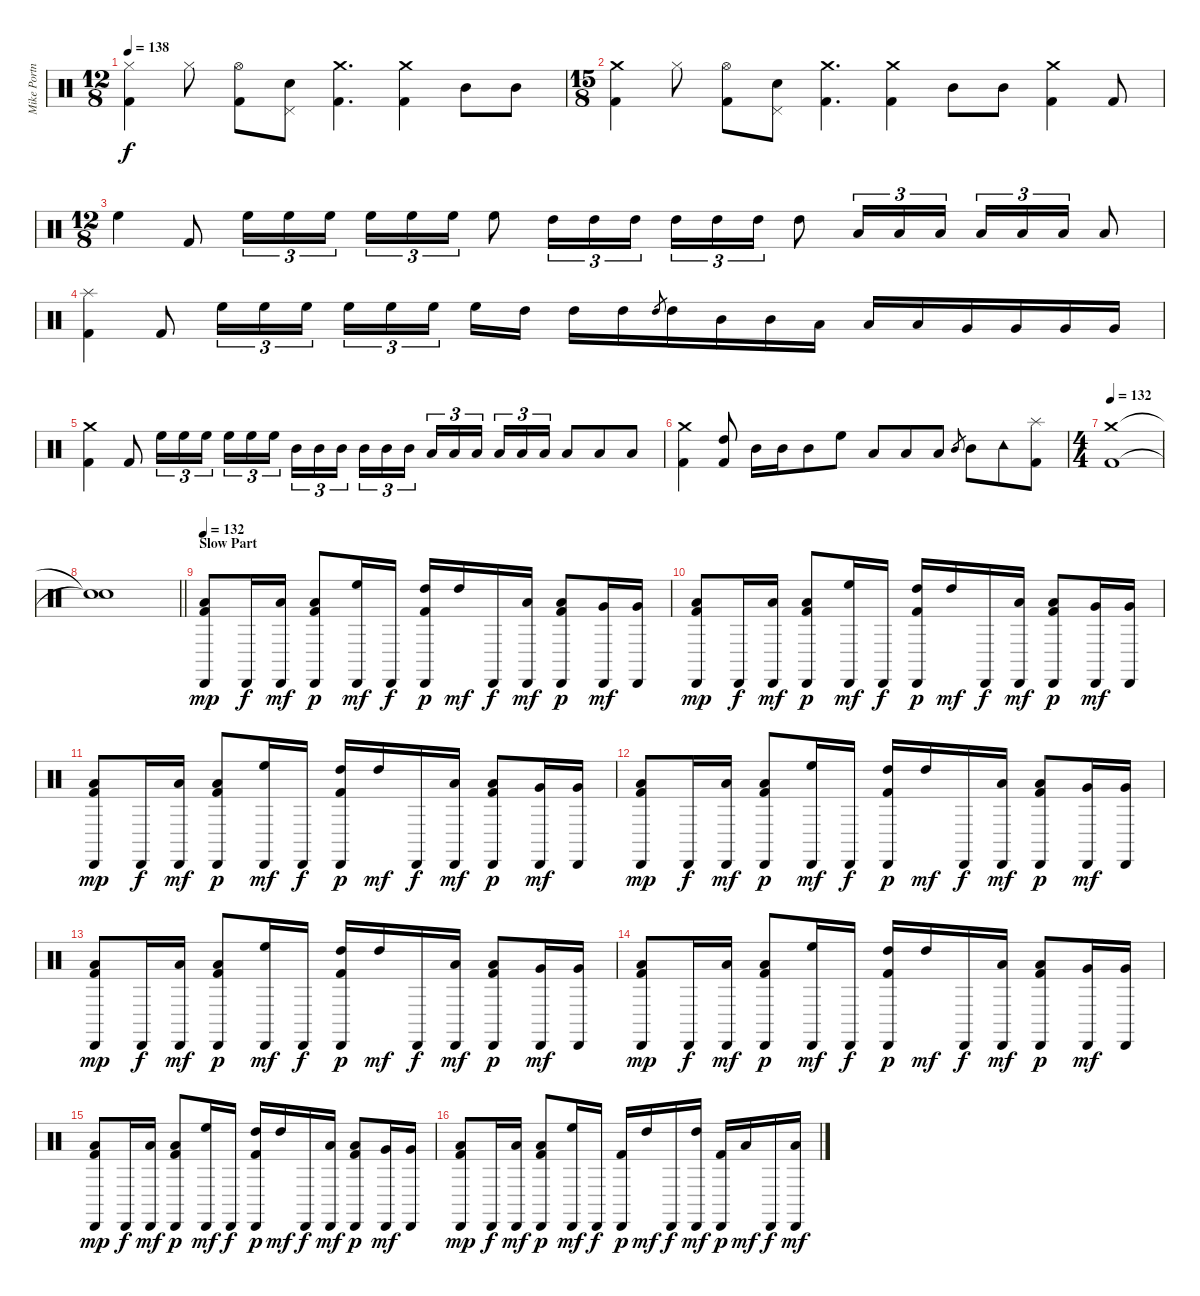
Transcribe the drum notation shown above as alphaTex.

\track ("Mike Portnoy" "Mike Portn") {instrument percussion}
\staff {score}
\articulation defaults
\ts (12 8)
\tempo 138
\clef neutral
\ks c
("Hi-Hat (closed)" "Kick (hit) 2").4{dy f} "Hi-Hat (closed)".8 ("Hi-Hat (open)" "Kick (hit) 2").8 ("Snare (hit) 2" "Pedal Hi-Hat (hit)").8 ("Crash medium (hit)" "Kick (hit) 2").4{d} ("Crash medium (hit)" "Kick (hit) 2").4 "Mid Tom (hit)".8 "Mid Tom (hit)".8 |
\ts (15 8)
("Crash medium (hit)" "Kick (hit) 2").4 "Hi-Hat (closed)".8 ("Hi-Hat (open)" "Kick (hit) 2").8 ("Snare (hit) 2" "Pedal Hi-Hat (hit)").8 ("Crash medium (hit)" "Kick (hit) 2").4{d} ("Crash medium (hit)" "Kick (hit) 2").4 "Mid Tom (hit)".8 "Mid Tom (hit)".8 ("Crash medium (hit)" "Kick (hit) 2").4 "Kick (hit) 2".8 |
\ts (12 8)
"High Floor Tom (hit)".4 "Kick (hit) 2".8 "High Floor Tom (hit)".16{tu (3 2)} "High Floor Tom (hit)".16{tu (3 2)} "High Floor Tom (hit)".16{tu (3 2) beam splitsecondary} "High Floor Tom (hit)".16{tu (3 2)} "High Floor Tom (hit)".16{tu (3 2)} "High Floor Tom (hit)".16{tu (3 2)} "High Floor Tom (hit)".8 "High Tom (hit)".16{tu (3 2)} "High Tom (hit)".16{tu (3 2)} "High Tom (hit)".16{tu (3 2) beam splitsecondary} "High Tom (hit)".16{tu (3 2)} "High Tom (hit)".16{tu (3 2)} "High Tom (hit)".16{tu (3 2)} "High Tom (hit)".8 "Low Tom (hit)".16{tu (3 2)} "Low Tom (hit)".16{tu (3 2)} "Low Tom (hit)".16{tu (3 2) beam splitsecondary} "Low Tom (hit)".16{tu (3 2)} "Low Tom (hit)".16{tu (3 2)} "Low Tom (hit)".16{tu (3 2)} "Low Tom (hit)".8 |
("Splash (hit)" "Kick (hit) 2").4 "Kick (hit) 2".8 "High Floor Tom (hit)".16{tu (3 2)} "High Floor Tom (hit)".16{tu (3 2)} "High Floor Tom (hit)".16{tu (3 2) beam splitsecondary} "High Floor Tom (hit)".16{tu (3 2)} "High Floor Tom (hit)".16{tu (3 2)} "High Floor Tom (hit)".16{tu (3 2) beam splitsecondary} "High Floor Tom (hit)".16 "High Tom (hit)".16 "High Tom (hit)".16 "High Tom (hit)".16 "High Tom (hit)".8{gr} "High Tom (hit)".16 "Mid Tom (hit)".16 "Mid Tom (hit)".16 "Low Tom (hit)".16 "Low Tom (hit)".16 "Low Tom (hit)".16 "Very Low Tom (hit)".16 "Very Low Tom (hit)".16 "Very Low Tom (hit)".16 "Very Low Tom (hit)".16 |
("Crash medium (hit)" "Kick (hit) 2").4 "Kick (hit) 2".8 "High Floor Tom (hit)".16{tu (3 2)} "High Floor Tom (hit)".16{tu (3 2)} "High Floor Tom (hit)".16{tu (3 2) beam splitsecondary} "High Floor Tom (hit)".16{tu (3 2)} "High Floor Tom (hit)".16{tu (3 2)} "High Floor Tom (hit)".16{tu (3 2) beam splitsecondary} "Mid Tom (hit)".16{tu (3 2)} "Mid Tom (hit)".16{tu (3 2)} "Mid Tom (hit)".16{tu (3 2)} "Mid Tom (hit)".16{tu (3 2)} "Mid Tom (hit)".16{tu (3 2)} "Mid Tom (hit)".16{tu (3 2) beam splitsecondary} "Low Tom (hit)".16{tu (3 2)} "Low Tom (hit)".16{tu (3 2)} "Low Tom (hit)".16{tu (3 2) beam splitsecondary} "Low Tom (hit)".16{tu (3 2)} "Low Tom (hit)".16{tu (3 2)} "Low Tom (hit)".16{tu (3 2)} "Low Tom (hit)".8 "Low Tom (hit)".8 "Low Tom (hit)".8 |
("Crash medium (hit)" "Kick (hit) 2").4 ("High Tom (hit)" "Kick (hit) 2").8 "Mid Tom (hit)".16 "Mid Tom (hit)".16 "Mid Tom (hit)".8 "High Floor Tom (hit)".8 "Low Tom (hit)".8 "Low Tom (hit)".8 "Low Tom (hit)".8 "Mid Tom (hit)".8{gr} "Mid Tom (hit)".8 "Tambourine (hit)".8 ("Splash (hit)" "Kick (hit) 2").8 |
\ts (4 4)
\tempo 132
("Crash medium (hit)" "Kick (hit) 2").1 |
\barLineRight lightlight
("Snare (hit)"{t} "Snare (hit)"{t}).1 |
\section ("" "Slow Part")
\tempo 132
("Cabasa (hit)" "Low Floor Tom (hit)" "Kick (hit) 2").8{dy mp} "Cabasa (hit)".16{dy f} ("Cabasa (hit)" "Low Floor Tom (hit)").16{dy mf} ("Cabasa (hit)" "Low Floor Tom (hit)" "Kick (hit) 2").8{dy p} ("Cabasa (hit)" "High Floor Tom (hit)").16{dy mf} "Cabasa (hit)".16{dy f} ("Cabasa (hit)" "High Tom (hit)" "Kick (hit) 2").16{dy p} "High Tom (hit)".16{dy mf} "Cabasa (hit)".16{dy f} ("Cabasa (hit)" "Low Tom (hit)").16{dy mf} ("Cabasa (hit)" "Low Tom (hit)" "Kick (hit) 2").8{dy p} ("Cabasa (hit)" "Very Low Tom (hit)").16{dy mf} ("Cabasa (hit)" "Very Low Tom (hit)").16 |
("Cabasa (hit)" "Low Floor Tom (hit)" "Kick (hit) 2").8{dy mp} "Cabasa (hit)".16{dy f} ("Cabasa (hit)" "Low Floor Tom (hit)").16{dy mf} ("Cabasa (hit)" "Low Floor Tom (hit)" "Kick (hit) 2").8{dy p} ("Cabasa (hit)" "High Floor Tom (hit)").16{dy mf} "Cabasa (hit)".16{dy f} ("Cabasa (hit)" "High Tom (hit)" "Kick (hit) 2").16{dy p} "High Tom (hit)".16{dy mf} "Cabasa (hit)".16{dy f} ("Cabasa (hit)" "Low Tom (hit)").16{dy mf} ("Cabasa (hit)" "Low Tom (hit)" "Kick (hit) 2").8{dy p} ("Cabasa (hit)" "Very Low Tom (hit)").16{dy mf} ("Cabasa (hit)" "Very Low Tom (hit)").16 |
("Cabasa (hit)" "Low Floor Tom (hit)" "Kick (hit) 2").8{dy mp} "Cabasa (hit)".16{dy f} ("Cabasa (hit)" "Low Floor Tom (hit)").16{dy mf} ("Cabasa (hit)" "Low Floor Tom (hit)" "Kick (hit) 2").8{dy p} ("Cabasa (hit)" "High Floor Tom (hit)").16{dy mf} "Cabasa (hit)".16{dy f} ("Cabasa (hit)" "High Tom (hit)" "Kick (hit) 2").16{dy p} "High Tom (hit)".16{dy mf} "Cabasa (hit)".16{dy f} ("Cabasa (hit)" "Low Tom (hit)").16{dy mf} ("Cabasa (hit)" "Low Tom (hit)" "Kick (hit) 2").8{dy p} ("Cabasa (hit)" "Very Low Tom (hit)").16{dy mf} ("Cabasa (hit)" "Very Low Tom (hit)").16 |
("Cabasa (hit)" "Low Floor Tom (hit)" "Kick (hit) 2").8{dy mp} "Cabasa (hit)".16{dy f} ("Cabasa (hit)" "Low Floor Tom (hit)").16{dy mf} ("Cabasa (hit)" "Low Floor Tom (hit)" "Kick (hit) 2").8{dy p} ("Cabasa (hit)" "High Floor Tom (hit)").16{dy mf} "Cabasa (hit)".16{dy f} ("Cabasa (hit)" "High Tom (hit)" "Kick (hit) 2").16{dy p} "High Tom (hit)".16{dy mf} "Cabasa (hit)".16{dy f} ("Cabasa (hit)" "Low Tom (hit)").16{dy mf} ("Cabasa (hit)" "Low Tom (hit)" "Kick (hit) 2").8{dy p} ("Cabasa (hit)" "Very Low Tom (hit)").16{dy mf} ("Cabasa (hit)" "Very Low Tom (hit)").16 |
("Cabasa (hit)" "Low Floor Tom (hit)" "Kick (hit) 2").8{dy mp} "Cabasa (hit)".16{dy f} ("Cabasa (hit)" "Low Floor Tom (hit)").16{dy mf} ("Cabasa (hit)" "Low Floor Tom (hit)" "Kick (hit) 2").8{dy p} ("Cabasa (hit)" "High Floor Tom (hit)").16{dy mf} "Cabasa (hit)".16{dy f} ("Cabasa (hit)" "High Tom (hit)" "Kick (hit) 2").16{dy p} "High Tom (hit)".16{dy mf} "Cabasa (hit)".16{dy f} ("Cabasa (hit)" "Low Tom (hit)").16{dy mf} ("Cabasa (hit)" "Low Tom (hit)" "Kick (hit) 2").8{dy p} ("Cabasa (hit)" "Very Low Tom (hit)").16{dy mf} ("Cabasa (hit)" "Very Low Tom (hit)").16 |
("Cabasa (hit)" "Low Floor Tom (hit)" "Kick (hit) 2").8{dy mp} "Cabasa (hit)".16{dy f} ("Cabasa (hit)" "Low Floor Tom (hit)").16{dy mf} ("Cabasa (hit)" "Low Floor Tom (hit)" "Kick (hit) 2").8{dy p} ("Cabasa (hit)" "High Floor Tom (hit)").16{dy mf} "Cabasa (hit)".16{dy f} ("Cabasa (hit)" "High Tom (hit)" "Kick (hit) 2").16{dy p} "High Tom (hit)".16{dy mf} "Cabasa (hit)".16{dy f} ("Cabasa (hit)" "Low Tom (hit)").16{dy mf} ("Cabasa (hit)" "Low Tom (hit)" "Kick (hit) 2").8{dy p} ("Cabasa (hit)" "Very Low Tom (hit)").16{dy mf} ("Cabasa (hit)" "Very Low Tom (hit)").16 |
("Cabasa (hit)" "Low Floor Tom (hit)" "Kick (hit) 2").8{dy mp} "Cabasa (hit)".16{dy f} ("Cabasa (hit)" "Low Floor Tom (hit)").16{dy mf} ("Cabasa (hit)" "Low Floor Tom (hit)" "Kick (hit) 2").8{dy p} ("Cabasa (hit)" "High Floor Tom (hit)").16{dy mf} "Cabasa (hit)".16{dy f} ("Cabasa (hit)" "High Tom (hit)" "Kick (hit) 2").16{dy p} "High Tom (hit)".16{dy mf} "Cabasa (hit)".16{dy f} ("Cabasa (hit)" "Low Tom (hit)").16{dy mf} ("Cabasa (hit)" "Low Tom (hit)" "Kick (hit) 2").8{dy p} ("Cabasa (hit)" "Very Low Tom (hit)").16{dy mf} ("Cabasa (hit)" "Very Low Tom (hit)").16 |
("Cabasa (hit)" "Low Floor Tom (hit)" "Kick (hit) 2").8{dy mp} "Cabasa (hit)".16{dy f} ("Cabasa (hit)" "Low Floor Tom (hit)").16{dy mf} ("Cabasa (hit)" "Low Floor Tom (hit)" "Kick (hit) 2").8{dy p} ("Cabasa (hit)" "High Floor Tom (hit)").16{dy mf} "Cabasa (hit)".16{dy f} ("Cabasa (hit)" "Kick (hit) 2").16{dy p} "High Tom (hit)".16{dy mf} "Cabasa (hit)".16{dy f} ("Cabasa (hit)" "High Tom (hit)").16{dy mf} ("Cabasa (hit)" "Kick (hit) 2").16{dy p} "Low Tom (hit)".16{dy mf} "Cabasa (hit)".16{dy f} ("Cabasa (hit)" "Low Tom (hit)").16{dy mf}
